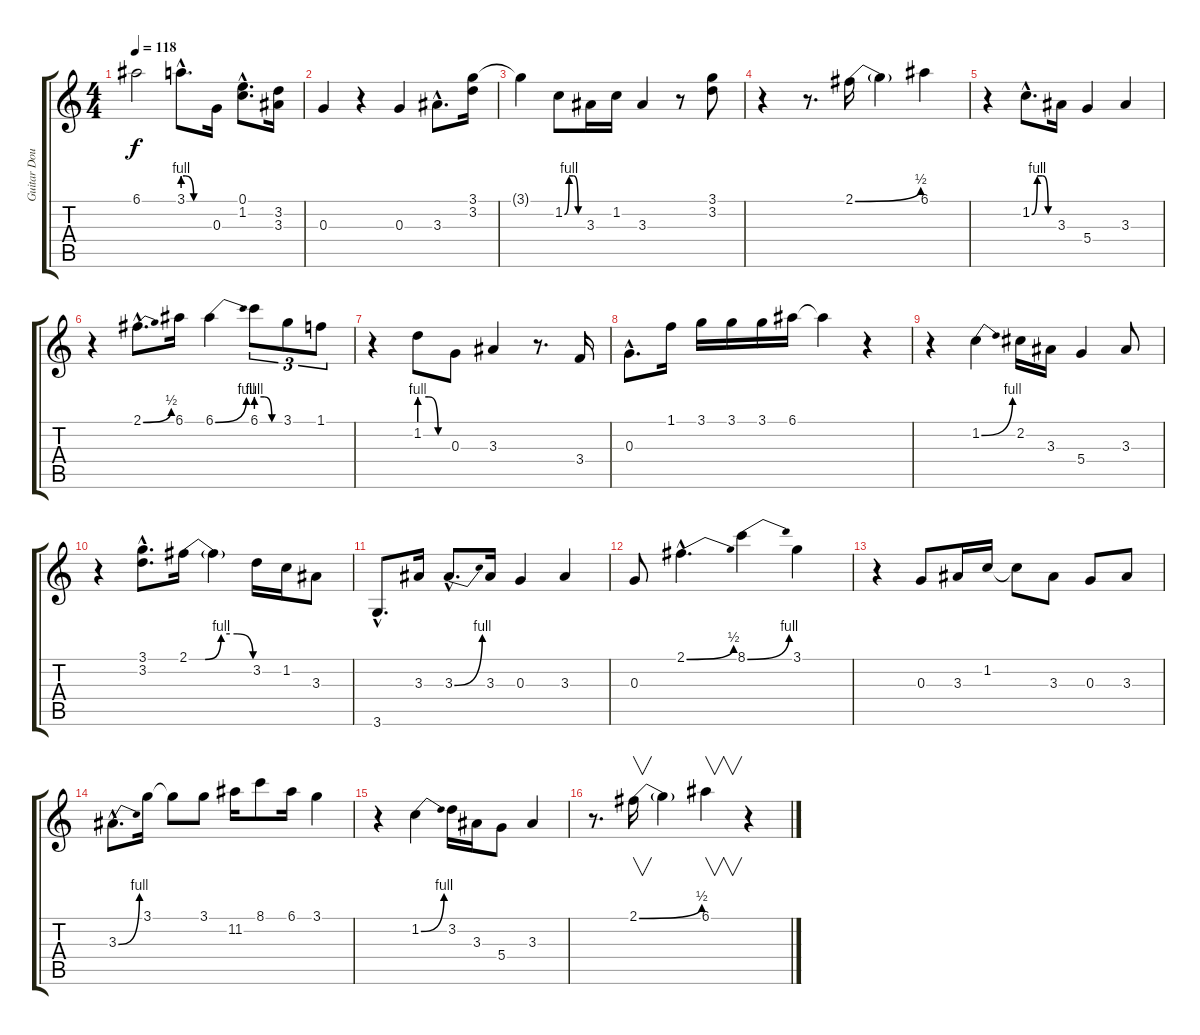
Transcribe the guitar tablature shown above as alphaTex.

\track ("Guitar Double" "Guitar Dou") {instrument overdrivenguitar}
\staff {score tabs}
\tuning (E4 B3 G3 D3 A2 E2) {hide}
\ts (4 4)
\tempo 118
\clef g2
\ks c
6.1{t}.2{dy f} 3.1{be (custom 0 4 5 4 25 0 40 0 60 0) hac}.8{d} 0.3.16 (0.1{hac} 1.2{hac}).8{d} (3.2 3.3).16 |
0.3.4 r.4 0.3.4 3.3{hac}.8{d} (3.1 3.2).16 |
3.1{t}.4 1.2{be (custom 0 0 15 4 30 4 45 0 60 0)}.8 3.3.16 1.2.16 3.3.4 r.8 (3.1 3.2).8 |
r.4 r.8{d} 2.1{be (bend 0 0 60 2)}.16 2.1{t}.4 6.1.4 |
r.4 1.2{be (custom 0 0 15 4 30 4 45 0 60 0) hac}.8{d} 3.3.16 5.4.4 3.3.4 |
r.4 2.1{be (bend 0 0 60 2) hac}.8{d} 6.1.16 6.1{be (bend 0 0 60 4)}.4 6.1{be (custom 0 4 20 4 40 0 60 0)}.8{tu (3 2)} 3.1.8{tu (3 2)} 1.1.8{tu (3 2)} |
r.4 1.2{be (custom 0 4 20 4 40 0 60 0)}.8 0.3.8 3.3.4 r.8{d} 3.4.16 |
0.3{hac}.8{d} 1.1.16 3.1.16 3.1.16 3.1.16 6.1.16 6.1{t}.4 r.4 |
r.4 1.2{be (bend 0 0 60 4)}.4 2.2.16 3.3.16 5.4.4 3.3.8 |
r.4 (3.1{hac} 3.2{hac}).8{d} 2.1{be (custom 0 0 15 0 30 4 45 4 60 0)}.16 2.1{t}.4 3.2.16 1.2.16 3.3.8 |
3.6{hac}.8{d} 3.3.16 3.3{be (bend 0 0 60 4) hac}.8{d} 3.3.16 0.3.4 3.3.4 |
0.3.8 2.1{be (bend 0 0 60 2) hac}.4{d} 8.1{be (bend 0 0 60 4)}.4 3.1.4 |
r.4 0.3.8 3.3.16 1.2.16 1.2{t}.8 3.3.8 0.3.8 3.3.8 |
3.3{be (bend 0 0 60 4) hac}.8{d} 3.1.16 3.1{t}.8 3.1.8 11.2.16 8.1.8 6.1.16 3.1.4 |
r.4 1.2{be (bend 0 0 60 4)}.4 3.2.16 3.3.16 5.4.8 3.3.4 |
r.8{d} 2.1{be (bend 0 0 60 2)}.16{v} 2.1{t}.4 6.1.4{v} r.4
